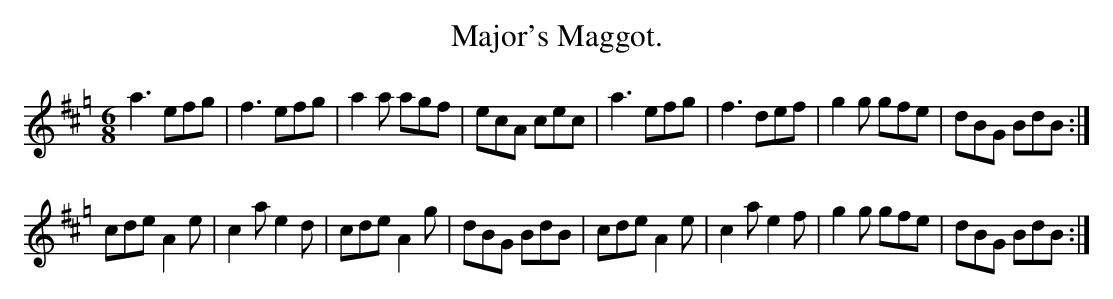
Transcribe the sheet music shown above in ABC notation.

X:1
T:Major's Maggot.
M:6/8
L:1/8
K:Hp
a3  efg|f3  efg|a2a agf|ecA cec |\
a3  efg|f3  def|g2g gfe|dBG BdB:|
cde A2e|c2a e2d|cde A2g|dBG BdB |\
cde A2e|c2a e2f|g2g gfe|dBG BdB:|
